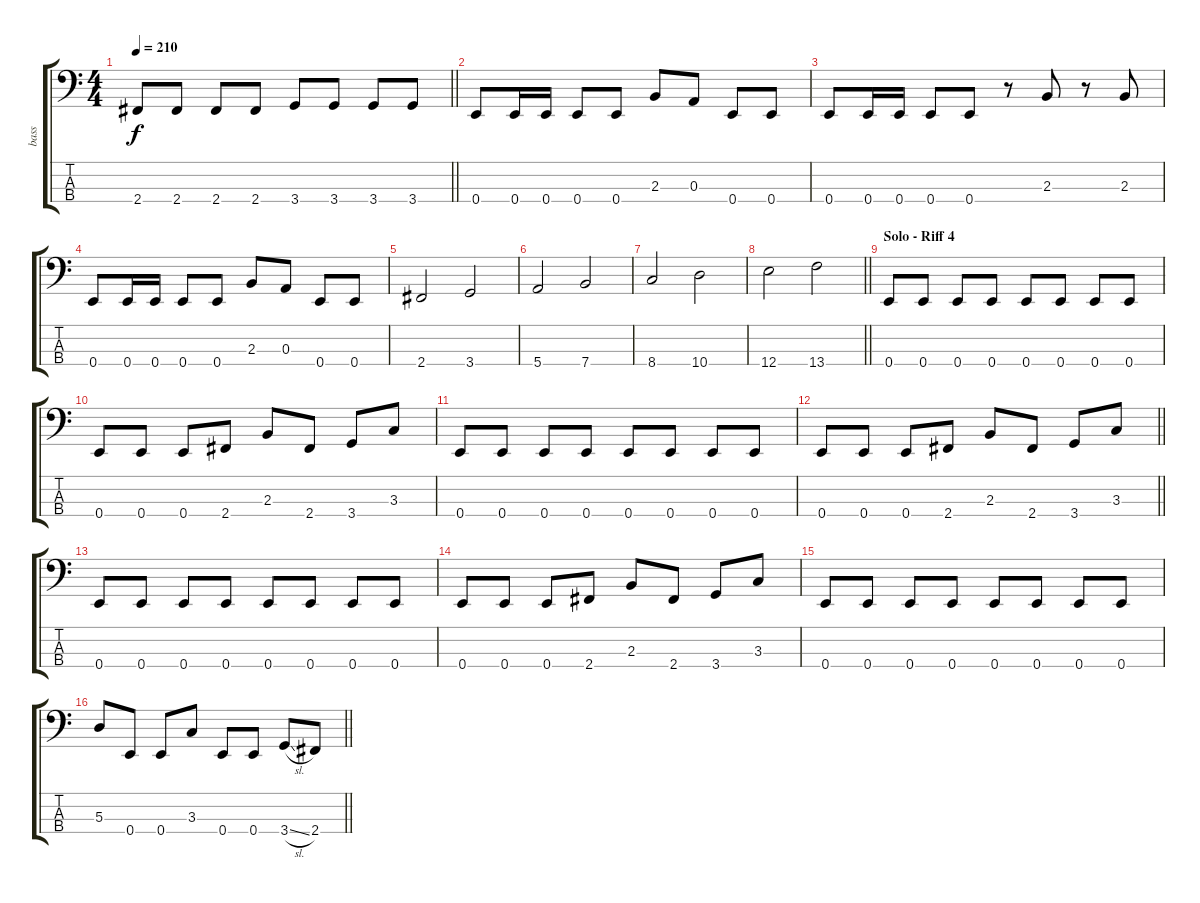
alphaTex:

\track ("bass" "bass") {instrument electricbassfinger}
\staff {score tabs}
\tuning (G2 D2 A1 E1) {hide}
\ts (4 4)
\tempo 210
\clef f4
\barLineRight lightlight
\ks c
2.4.8{dy f} 2.4.8 2.4.8 2.4.8 3.4.8 3.4.8 3.4.8 3.4.8 |
0.4.8 0.4.16 0.4.16 0.4.8 0.4.8 2.3.8 0.3.8 0.4.8 0.4.8 |
0.4.8 0.4.16 0.4.16 0.4.8 0.4.8 r.8 2.3.8 r.8 2.3.8 |
0.4.8 0.4.16 0.4.16 0.4.8 0.4.8 2.3.8 0.3.8 0.4.8 0.4.8 |
2.4.2 3.4.2 |
5.4.2 7.4.2 |
8.4.2 10.4.2 |
\barLineRight lightlight
12.4.2 13.4.2 |
\section ("" "Solo - Riff 4")
0.4.8 0.4.8 0.4.8 0.4.8 0.4.8 0.4.8 0.4.8 0.4.8 |
0.4.8 0.4.8 0.4.8 2.4.8 2.3.8 2.4.8 3.4.8 3.3.8 |
0.4.8 0.4.8 0.4.8 0.4.8 0.4.8 0.4.8 0.4.8 0.4.8 |
\barLineRight lightlight
0.4.8 0.4.8 0.4.8 2.4.8 2.3.8 2.4.8 3.4.8 3.3.8 |
0.4.8 0.4.8 0.4.8 0.4.8 0.4.8 0.4.8 0.4.8 0.4.8 |
0.4.8 0.4.8 0.4.8 2.4.8 2.3.8 2.4.8 3.4.8 3.3.8 |
0.4.8 0.4.8 0.4.8 0.4.8 0.4.8 0.4.8 0.4.8 0.4.8 |
\barLineRight lightlight
5.3.8 0.4.8 0.4.8 3.3.8 0.4.8 0.4.8 3.4{sl}.8 2.4.8
